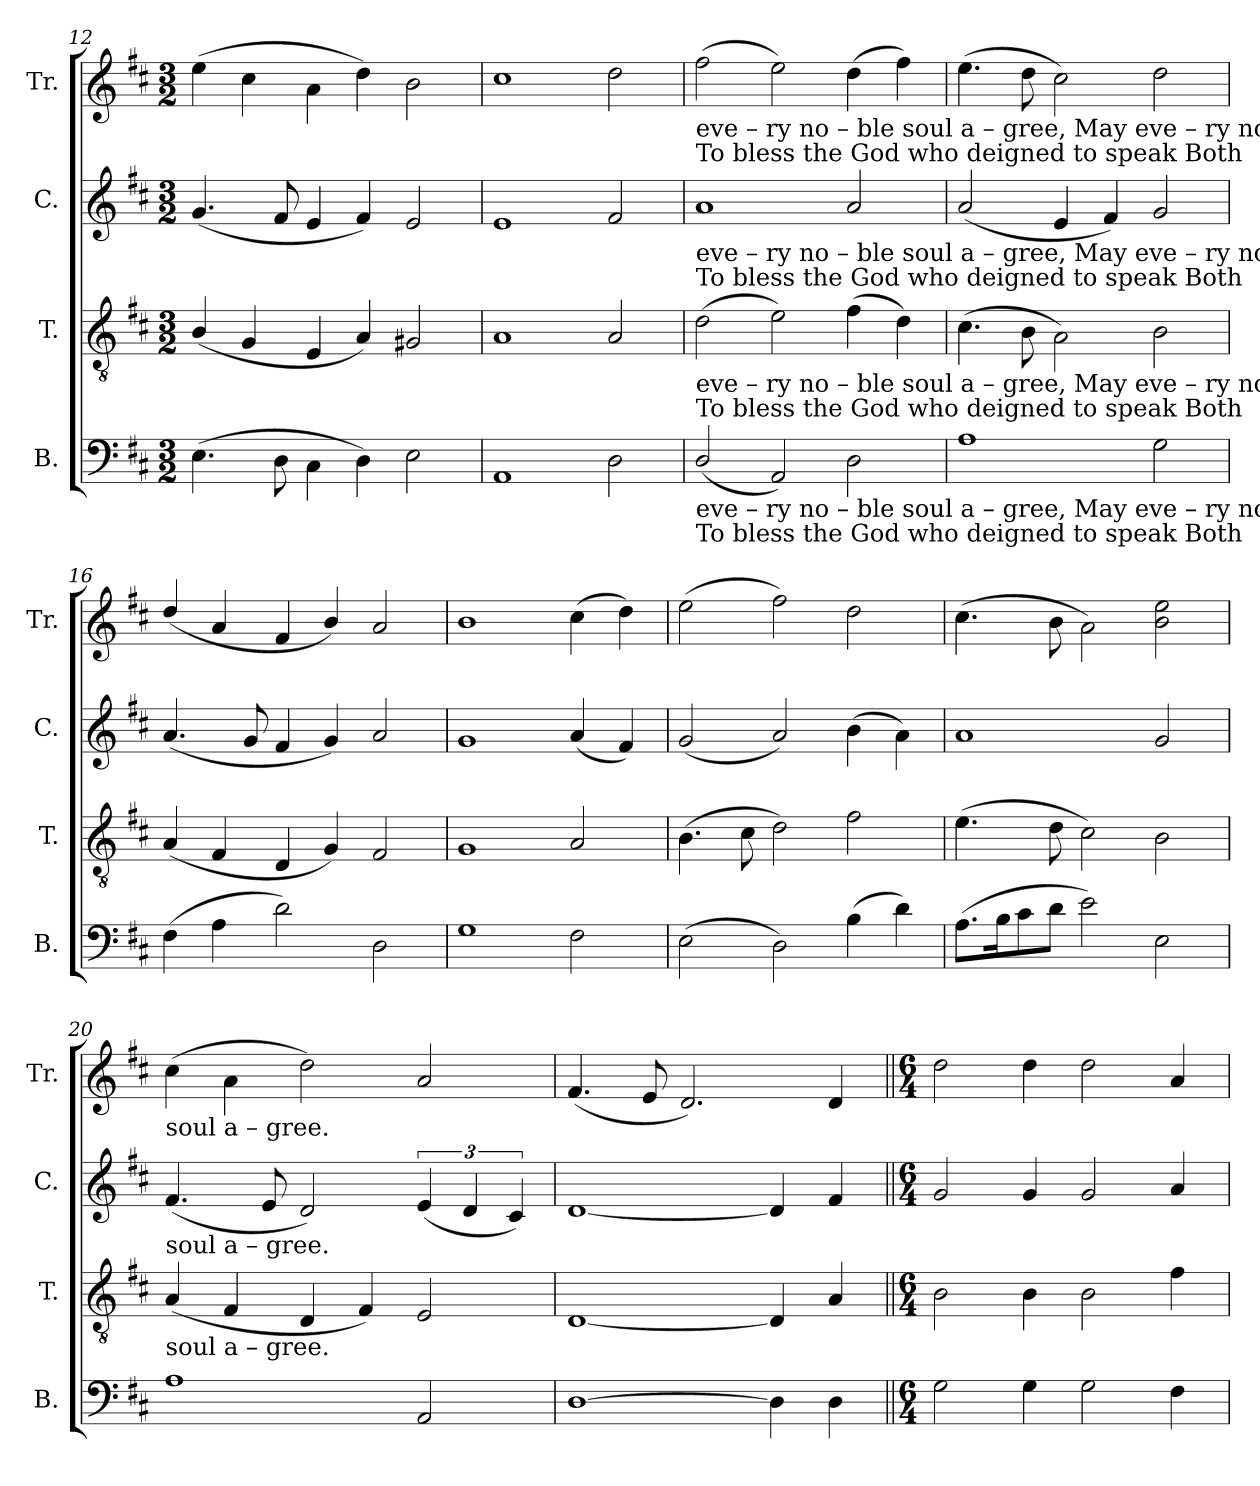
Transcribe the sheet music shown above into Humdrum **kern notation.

**kern	**kern	**kern	**kern
*part4	*part3	*part2	*part1
*staff4	*staff3	*staff2	*staff1
*I"B.	*I"T.	*I"C.	*I"Tr.
*I'B.	*I'T.	*I'C.	*I'Tr.
*clefF4	*clefGv2	*clefG2	*clefG2
*k[f#c#]	*k[f#c#]	*k[f#c#]	*k[f#c#]
*M3/2	*M3/2	*M3/2	*M3/2
=12	=12	=12	=12
(>4.E!\	(<4B!/	(<4.g!/	(>4ee!\
.	4G!/	.	4cc#!\
8D!\	.	8f#!/	.
4C#!\	4E!/	4e!/	4a!\
4D!\)	4A!/)	4f#!/)	4dd!\)
2E!\	2G#X!/	2e!/	2b!\
=13	=13	=13	=13
1AA!	1A!	1e!	1cc#!
2D!\	2A!/	2f#!/	2dd!\
!!LO:LB:g=z
=14	=14	=14	=14
!	!	!	!LO:TX:b:t=eve   –  ry    no       –      ble   soul              a – gree, May  eve   –     ry        no         –          ble
!	!	!	!LO:TX:b:t=To bless the God who deigned to speak Both
!	!	!LO:TX:b:t=eve   –  ry    no       –      ble   soul              a – gree, May  eve   –     ry        no         –          ble	!
!	!	!LO:TX:b:t=To bless the God who deigned to speak Both	!
!	!LO:TX:b:t=eve   –  ry    no       –      ble   soul              a – gree, May  eve   –     ry        no         –          ble	!	!
!	!LO:TX:b:t=To bless the God who deigned to speak Both	!	!
!LO:TX:b:t=eve   –  ry    no       –      ble   soul              a – gree, May  eve   –     ry        no         –          ble   soul                 a       –     gree,	!	!	!
!LO:TX:b:t=To bless the God who deigned to speak Both	!	!	!
(<2D!/	(>2d!\	1a!	(>2ff#!\
2AA!/)	2e!\)	.	2ee!\)
2D!\	(>4f#!\	2a!/	(>4dd!\
.	4d!\)	.	4ff#!\)
=15	=15	=15	=15
1A!	(>4.c#!\	(<2a!/	(>4.ee!\
.	8B!\	.	8dd!\
.	2A!\)	4e!/	2cc#!\)
.	.	4f#!/)	.
2G!\	2B!\	2g!/	2dd!\
=16	=16	=16	=16
(>4F#!\	(<4A!/	(<4.a!/	(<4dd!/
4A!\	4F#!/	.	4a!/
.	.	8g!/	.
2d!\)	4D!/	4f#!/	4f#!/
.	4G!/)	4g!/)	4b!/)
2D!\	2F#!/	2a!/	2a!/
=17	=17	=17	=17
1G!	1G!	1g!	1b!
2F#!\	2A!/	(<4a!/	(>4cc#!\
.	.	4f#!/)	4dd!\)
=18	=18	=18	=18
(>2E!\	(>4.B!\	(<2g!/	(>2ee!\
.	8c#!\	.	.
2D!\)	2d!\)	2a!/)	2ff#!\)
(>4B!\	2f#!\	(>4b!\	2dd!\
4d!\)	.	4a!\)	.
=19	=19	=19	=19
(>8.A!\L	(>4.e!\	1a!	(>4.cc#!\
16B!\K	.	.	.
8c#!\	.	.	.
8d!\J	8d!\	.	8b!\
2e!\)	2c#!\)	.	2a!\)
2E!\	2B!\	2g!/	2b!\ 2ee!\
=20	=20	=20	=20
!	!	!	!LO:TX:b:t=soul                a       –      gree.
!	!	!LO:TX:b:t=soul                a       –      gree.	!
!	!LO:TX:b:t=soul                a       –      gree.	!	!
1A!	(<4A!/	(<4.f#!/	(>4cc#!\
.	4F#!/	.	4a!\
.	.	8e!/	.
.	4D!/	2d!/)	2dd!\)
.	4F#!/)	.	.
2AA!/	2E!/	(<6e!/	2a!/
.	.	6d!/	.
.	.	6c#!/)	.
=21	=21	=21	=21
[1D!	[1D!	[1d!	(<4.f#!/
.	.	.	8e!/
.	.	.	2.d!/)
4D!\]	4D!/]	4d!/]	.
4D!\	4A!/	4f#!/	4d!/
=22||	=22||	=22||	=22||
*M6/4	*M6/4	*M6/4	*M6/4
2G!\	2B!\	2g!/	2dd!\
4G!\	4B!\	4g!/	4dd!\
2G!\	2B!\	2g!/	2dd!\
4F#!\	4f#!\	4a!/	4a!/
=	=	=	=
*-	*-	*-	*-
